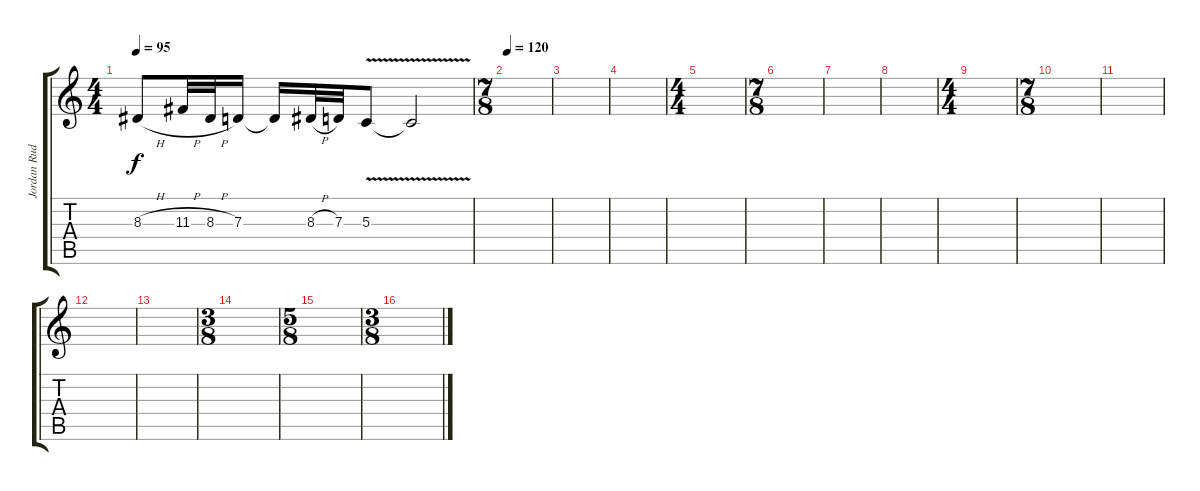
\track ("Jordan Rudess" "Jordan Rud") {instrument sitar}
\staff {score tabs}
\tuning (E4 B3 G3 D3 A2 E2) {hide}
\ts (4 4)
\tempo 95
\clef g2
\ks c
8.3{h}.8{dy f} 11.3{h}.32 8.3{h}.32 7.3.16 7.3{t}.16 8.3{h}.32 7.3.32 5.3{v}.8 5.3{v t}.2 |
\ts (7 8)
\tempo 120
|
|
|
\ts (4 4)
|
\ts (7 8)
|
|
|
\ts (4 4)
|
\ts (7 8)
|
|
|
|
\ts (3 8)
|
\ts (5 8)
|
\ts (3 8)
